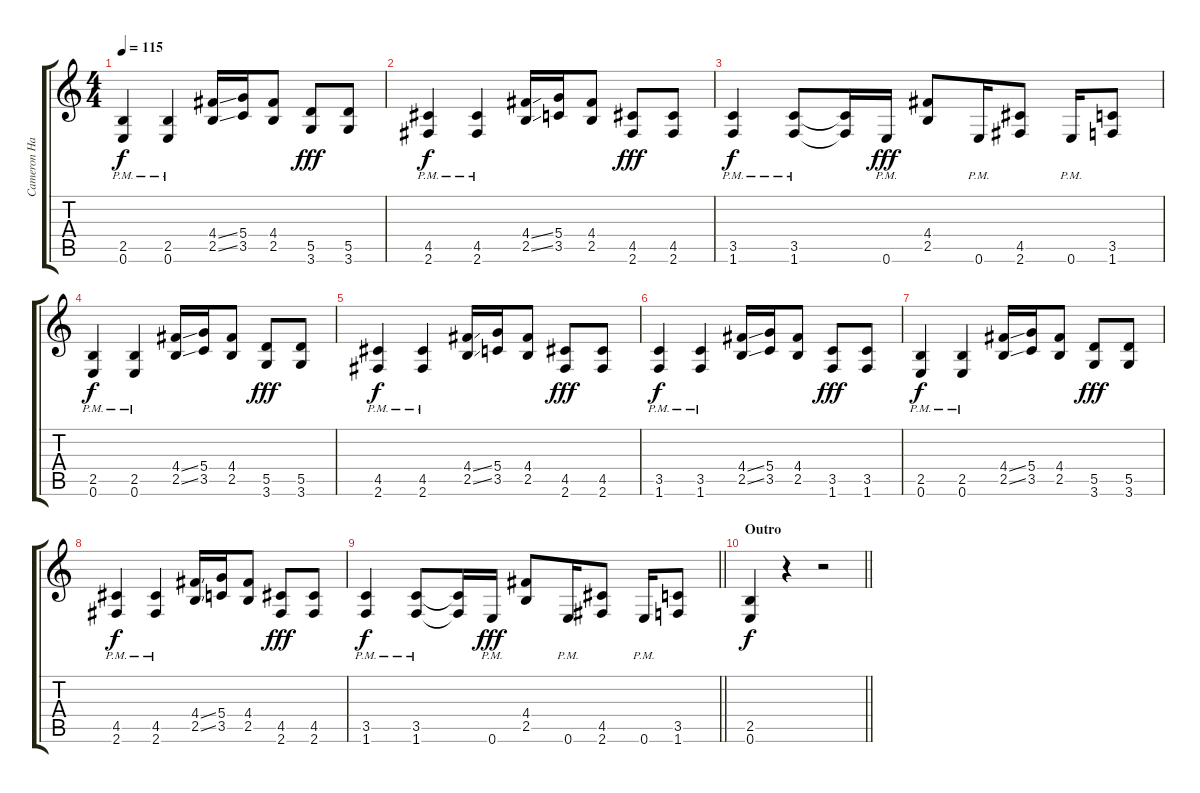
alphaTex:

\track ("Cameron Hall" "Cameron Ha") {instrument distortionguitar}
\staff {score tabs}
\tuning (E4 B3 G3 D3 A2 E2) {hide}
\ts (4 4)
\tempo 115
\clef g2
\ks c
(2.5{pm} 0.6{pm}).4{dy f} (2.5{pm} 0.6{pm}).4 (4.4{ss} 2.5{ss}).16 (5.4 3.5).16 (4.4 2.5).8 (5.5 3.6).8{dy fff} (5.5 3.6).8 |
(4.5{pm} 2.6{pm}).4{dy f} (4.5{pm} 2.6{pm}).4 (4.4{ss} 2.5{ss}).16 (5.4 3.5).16 (4.4 2.5).8 (4.5 2.6).8{dy fff} (4.5 2.6).8 |
(3.5{pm} 1.6{pm}).4{dy f} (3.5{pm} 1.6{pm}).8 (3.5{t} 1.6{t}).16 0.6{pm}.16{dy fff} (4.4 2.5).8 0.6{pm}.16 (4.5 2.6).8 0.6{pm}.16 (3.5 1.6).8 |
(2.5{pm} 0.6{pm}).4{dy f} (2.5{pm} 0.6{pm}).4 (4.4{ss} 2.5{ss}).16 (5.4 3.5).16 (4.4 2.5).8 (5.5 3.6).8{dy fff} (5.5 3.6).8 |
(4.5{pm} 2.6{pm}).4{dy f} (4.5{pm} 2.6{pm}).4 (4.4{ss} 2.5{ss}).16 (5.4 3.5).16 (4.4 2.5).8 (4.5 2.6).8{dy fff} (4.5 2.6).8 |
(3.5{pm} 1.6{pm}).4{dy f} (3.5{pm} 1.6{pm}).4 (4.4{ss} 2.5{ss}).16 (5.4 3.5).16 (4.4 2.5).8 (3.5 1.6).8{dy fff} (3.5 1.6).8 |
(2.5{pm} 0.6{pm}).4{dy f} (2.5{pm} 0.6{pm}).4 (4.4{ss} 2.5{ss}).16 (5.4 3.5).16 (4.4 2.5).8 (5.5 3.6).8{dy fff} (5.5 3.6).8 |
(4.5{pm} 2.6{pm}).4{dy f} (4.5{pm} 2.6{pm}).4 (4.4{ss} 2.5{ss}).16 (5.4 3.5).16 (4.4 2.5).8 (4.5 2.6).8{dy fff} (4.5 2.6).8 |
\barLineRight lightlight
(3.5{pm} 1.6{pm}).4{dy f} (3.5{pm} 1.6{pm}).8 (3.5{t} 1.6{t}).16 0.6{pm}.16{dy fff} (4.4 2.5).8 0.6{pm}.16 (4.5 2.6).8 0.6{pm}.16 (3.5 1.6).8 |
\section ("" "Outro")
\barLineRight lightlight
(2.5 0.6).4{dy f} r.4 r.2
